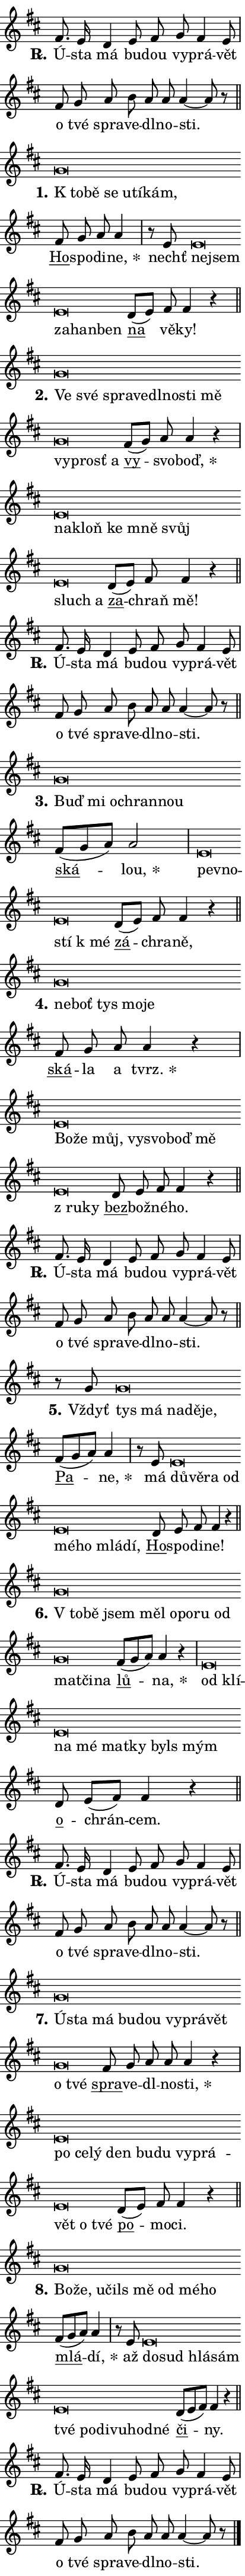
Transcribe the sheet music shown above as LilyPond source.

\version "2.24.0"
\header { tagline = "" }
\paper {
  indent = 0\cm
  top-margin = 0\cm
  right-margin = 0.13\cm % to fit lyric hyphens
  bottom-margin = 0\cm
  left-margin = 0\cm
  paper-width = 7\cm
  page-breaking = #ly:one-page-breaking
  system-system-spacing.basic-distance = #11
  score-system-spacing.basic-distance = #11
  ragged-last = ##f
}


%% Author: Thomas Morley
%% https://lists.gnu.org/archive/html/lilypond-user/2020-05/msg00002.html
#(define (line-position grob)
"Returns position of @var[grob} in current system:
   @code{'start}, if at first time-step
   @code{'end}, if at last time-step
   @code{'middle} otherwise
"
  (let* ((col (ly:item-get-column grob))
         (ln (ly:grob-object col 'left-neighbor))
         (rn (ly:grob-object col 'right-neighbor))
         (col-to-check-left (if (ly:grob? ln) ln col))
         (col-to-check-right (if (ly:grob? rn) rn col))
         (break-dir-left
           (and
             (ly:grob-property col-to-check-left 'non-musical #f)
             (ly:item-break-dir col-to-check-left)))
         (break-dir-right
           (and
             (ly:grob-property col-to-check-right 'non-musical #f)
             (ly:item-break-dir col-to-check-right))))
        (cond ((eqv? 1 break-dir-left) 'start)
              ((eqv? -1 break-dir-right) 'end)
              (else 'middle))))

#(define (tranparent-at-line-position vctor)
  (lambda (grob)
  "Relying on @code{line-position} select the relevant enry from @var{vctor}.
Used to determine transparency,"
    (case (line-position grob)
      ((end) (not (vector-ref vctor 0)))
      ((middle) (not (vector-ref vctor 1)))
      ((start) (not (vector-ref vctor 2))))))

noteHeadBreakVisibility =
#(define-music-function (break-visibility)(vector?)
"Makes @code{NoteHead}s transparent relying on @var{break-visibility}"
#{
  \override NoteHead.transparent =
    #(tranparent-at-line-position break-visibility)
#})

#(define delete-ledgers-for-transparent-note-heads
  (lambda (grob)
    "Reads whether a @code{NoteHead} is transparent.
If so this @code{NoteHead} is removed from @code{'note-heads} from
@var{grob}, which is supposed to be @code{LedgerLineSpanner}.
As a result ledgers are not printed for this @code{NoteHead}"
    (let* ((nhds-array (ly:grob-object grob 'note-heads))
           (nhds-list
             (if (ly:grob-array? nhds-array)
                 (ly:grob-array->list nhds-array)
                 '()))
           ;; Relies on the transparent-property being done before
           ;; Staff.LedgerLineSpanner.after-line-breaking is executed.
           ;; This is fragile ...
           (to-keep
             (remove
               (lambda (nhd)
                 (ly:grob-property nhd 'transparent #f))
               nhds-list)))
      ;; TODO find a better method to iterate over grob-arrays, similiar
      ;; to filter/remove etc for lists
      ;; For now rebuilt from scratch
      (set! (ly:grob-object grob 'note-heads)  '())
      (for-each
        (lambda (nhd)
          (ly:pointer-group-interface::add-grob grob 'note-heads nhd))
        to-keep))))

squashNotes = {
  \override NoteHead.X-extent = #'(-0.2 . 0.2)
  \override NoteHead.Y-extent = #'(-0.75 . 0)
  \override NoteHead.stencil =
    #(lambda (grob)
       (let ((pos (ly:grob-property grob 'staff-position)))
         (begin
           (if (< pos -7) (display "ERROR: Lower brevis then expected\n") (display "OK: Expected brevis position\n"))
           (if (<= pos -6) ly:text-interface::print ly:note-head::print))))
}
unSquashNotes = {
  \revert NoteHead.X-extent
  \revert NoteHead.Y-extent
  \revert NoteHead.stencil
}

hideNotes = \noteHeadBreakVisibility #begin-of-line-visible
unHideNotes = \noteHeadBreakVisibility #all-visible

% work-around for resetting accidentals
% https://lilypond.org/doc/v2.23/Documentation/notation/displaying-rhythms#unmetered-music
cadenzaMeasure = {
  \cadenzaOff
  \partial 1024 s1024
  \cadenzaOn
}

#(define-markup-command (accent layout props text) (markup?)
  "Underline accented syllable"
  (interpret-markup layout props
    #{\markup \override #'(offset . 4.3) \underline { #text }#}))

responsum = \markup \concat {
  "R" \hspace #-1.05 \path #0.1 #'((moveto 0 0.07) (lineto 0.9 0.8)) \hspace #0.05 "."
}

spaceSize = #0.6828661417322834 % exact space size for TeX Gyre Schola

\layout {
  \context {
    \Staff
    \remove "Time_signature_engraver"
    \override LedgerLineSpanner.after-line-breaking = #delete-ledgers-for-transparent-note-heads
  }
  \context {
    \Lyrics {
      \override LyricSpace.minimum-distance = \spaceSize
      \override LyricText.font-name = #"TeX Gyre Schola"
      \override LyricText.font-size = 1
      \override StanzaNumber.font-name = #"TeX Gyre Schola Bold"
      \override StanzaNumber.font-size = 1
    }
  }
  \context {
    \Score 
    \override NoteHead.text =
      #(lambda (grob) 
        (let ((pos (ly:grob-property grob 'staff-position)))
          #{\markup {
            \combine
              \halign #-0.55 \raise #(if (= pos -6) 0 0.5) \override #'(thickness . 2) \draw-line #'(3.2 . 0)
              \musicglyph "noteheads.sM1"
          }#}))
  }
}

% magnetic-lyrics.ily
%
%   written by
%     Jean Abou Samra <jean@abou-samra.fr>
%     Werner Lemberg <wl@gnu.org>
%
%   adapted by
%     Jiri Hon <jiri.hon@gmail.com>
%
% Version 2022-Apr-15

% https://www.mail-archive.com/lilypond-user@gnu.org/msg149350.html

#(define (Left_hyphen_pointer_engraver context)
   "Collect syllable-hyphen-syllable occurrences in lyrics and store
them in properties.  This engraver only looks to the left.  For
example, if the lyrics input is @code{foo -- bar}, it does the
following.

@itemize @bullet
@item
Set the @code{text} property of the @code{LyricHyphen} grob between
@q{foo} and @q{bar} to @code{foo}.

@item
Set the @code{left-hyphen} property of the @code{LyricText} grob with
text @q{foo} to the @code{LyricHyphen} grob between @q{foo} and
@q{bar}.
@end itemize

Use this auxiliary engraver in combination with the
@code{lyric-@/text::@/apply-@/magnetic-@/offset!} hook."
   (let ((hyphen #f)
         (text #f))
     (make-engraver
      (acknowledgers
       ((lyric-syllable-interface engraver grob source-engraver)
        (set! text grob)))
      (end-acknowledgers
       ((lyric-hyphen-interface engraver grob source-engraver)
        ;(when (not (grob::has-interface grob 'lyric-space-interface))
          (set! hyphen grob)));)
      ((stop-translation-timestep engraver)
       (when (and text hyphen)
         (ly:grob-set-object! text 'left-hyphen hyphen))
       (set! text #f)
       (set! hyphen #f)))))

#(define (lyric-text::apply-magnetic-offset! grob)
   "If the space between two syllables is less than the value in
property @code{LyricText@/.details@/.squash-threshold}, move the right
syllable to the left so that it gets concatenated with the left
syllable.

Use this function as a hook for
@code{LyricText@/.after-@/line-@/breaking} if the
@code{Left_@/hyphen_@/pointer_@/engraver} is active."
   (let ((hyphen (ly:grob-object grob 'left-hyphen #f)))
     (when hyphen
       (let ((left-text (ly:spanner-bound hyphen LEFT)))
         (when (grob::has-interface left-text 'lyric-syllable-interface)
           (let* ((common (ly:grob-common-refpoint grob left-text X))
                  (this-x-ext (ly:grob-extent grob common X))
                  (left-x-ext
                   (begin
                     ;; Trigger magnetism for left-text.
                     (ly:grob-property left-text 'after-line-breaking)
                     (ly:grob-extent left-text common X)))
                  ;; `delta` is the gap width between two syllables.
                  (delta (- (interval-start this-x-ext)
                            (interval-end left-x-ext)))
                  (details (ly:grob-property grob 'details))
                  (threshold (assoc-get 'squash-threshold details 0.2)))
             (when (< delta threshold)
               (let* (;; We have to manipulate the input text so that
                      ;; ligatures crossing syllable boundaries are not
                      ;; disabled.  For languages based on the Latin
                      ;; script this is essentially a beautification.
                      ;; However, for non-Western scripts it can be a
                      ;; necessity.
                      (lt (ly:grob-property left-text 'text))
                      (rt (ly:grob-property grob 'text))
                      (is-space (grob::has-interface hyphen 'lyric-space-interface))
                      (space (if is-space " " ""))
                      (extra-delta (if is-space spaceSize 0))
                      ;; Append new syllable.
                      (ltrt-space (if (and (string? lt) (string? rt))
                                (string-append lt space rt)
                                (make-concat-markup (list lt space rt))))
                      ;; Right-align `ltrt` to the right side.
                      (ltrt-space-markup (grob-interpret-markup
                               grob
                               (make-translate-markup
                                (cons (interval-length this-x-ext) 0)
                                (make-right-align-markup ltrt-space)))))
                 (begin
                   ;; Don't print `left-text`.
                   (ly:grob-set-property! left-text 'stencil #f)
                   ;; Set text and stencil (which holds all collected
                   ;; syllables so far) and shift it to the left.
                   (ly:grob-set-property! grob 'text ltrt-space)
                   (ly:grob-set-property! grob 'stencil ltrt-space-markup)
                   (ly:grob-translate-axis! grob (- (- delta extra-delta)) X))))))))))


#(define (lyric-hyphen::displace-bounds-first grob)
   ;; Make very sure this callback isn't triggered too early.
   (let ((left (ly:spanner-bound grob LEFT))
         (right (ly:spanner-bound grob RIGHT)))
     (ly:grob-property left 'after-line-breaking)
     (ly:grob-property right 'after-line-breaking)
     (ly:lyric-hyphen::print grob)))

squashThreshold = #0.4

\layout {
  \context {
    \Lyrics
    \consists #Left_hyphen_pointer_engraver
    \override LyricText.after-line-breaking =
      #lyric-text::apply-magnetic-offset!
    \override LyricHyphen.stencil = #lyric-hyphen::displace-bounds-first
    \override LyricText.details.squash-threshold = \squashThreshold
    \override LyricHyphen.minimum-distance = 0
    \override LyricHyphen.minimum-length = \squashThreshold
  }
}

squashText = \override LyricText.details.squash-threshold = 9999
unSquashText = \override LyricText.details.squash-threshold = \squashThreshold

leftText = \override LyricText.self-alignment-X = #LEFT
unLeftText = \revert LyricText.self-alignment-X

starOffset = #(lambda (grob) 
                (let ((x_offset (ly:self-alignment-interface::aligned-on-x-parent grob)))
                  (if (= x_offset 0) 0 (+ x_offset 1.2))))

star = #(define-music-function (syllable)(string?)
"Append star separator at the end of a syllable"
#{
  \once \override LyricText.X-offset = #starOffset
  \lyricmode { \markup {
    #syllable
    \override #'((font-name . "TeX Gyre Schola Bold")) \hspace #0.2 \lower #0.65 \larger "*"
  } }
#})

starAccent = #(define-music-function (syllable)(string?)
"Append star separator at the end of a syllable and make accent"
#{
  \once \override LyricText.X-offset = #starOffset
  \lyricmode { \markup {
    \accent #syllable
    \override #'((font-name . "TeX Gyre Schola Bold")) \hspace #0.2 \lower #0.65 \larger "*"
  } }
#})

breath = #(define-music-function (syllable)(string?)
"Append breathing indicator at the end of a syllable"
#{
  \lyricmode { \markup { #syllable "+" } }
#})

optionalBreath = #(define-music-function (syllable)(string?)
"Append optional breathing indicator at the end of a syllable"
#{
  \lyricmode { \markup { #syllable "(+)" } }
#})


\score {
    <<
        \new Voice = "melody" { \cadenzaOn \key d \major \relative { fis'8. e16 d4 \bar "" e8 fis \bar "" g fis4 e8 \cadenzaMeasure \bar "|" fis g \bar "" a b \bar "" a a a4~ a8 r \cadenzaMeasure \bar "||" \break } }
        \new Lyrics \lyricsto "melody" { \lyricmode { \set stanza = \responsum
Ú -- sta má bu -- dou vy -- prá -- vět o tvé spra -- ve -- dl -- no -- sti. } }
    >>
    \layout {}
}

\score {
    <<
        \new Voice = "melody" { \cadenzaOn \key d \major \relative { \squashNotes g'\breve*1/16 \hideNotes \breve*1/16 \bar "" \breve*1/16 \bar "" \breve*1/16 \bar "" \breve*1/16 \breve*1/16 \bar "" \unHideNotes \unSquashNotes \bar "" fis8 g a a4 \cadenzaMeasure \bar "|" r8 e8 \squashNotes e\breve*1/16 \hideNotes \breve*1/16 \bar "" \breve*1/16 \bar "" \breve*1/16 \breve*1/16 \bar "" \unHideNotes \unSquashNotes \bar "" d8[( e)] fis fis4 r \cadenzaMeasure \bar "||" \break } }
        \new Lyrics \lyricsto "melody" { \lyricmode { \set stanza = "1."
\leftText "K to" -- \squashText bě se u -- tí -- kám, \unLeftText \unSquashText \markup \accent Ho -- spo -- di -- \star ne, nechť \leftText nej -- \squashText sem za -- han -- ben \unLeftText \unSquashText \markup \accent na vě -- ky! } }
    >>
    \layout {}
}

\score {
    <<
        \new Voice = "melody" { \cadenzaOn \key d \major \relative { \squashNotes g'\breve*1/16 \hideNotes \breve*1/16 \bar "" \breve*1/16 \bar "" \breve*1/16 \bar "" \breve*1/16 \bar "" \breve*1/16 \bar "" \breve*1/16 \bar "" \breve*1/16 \bar "" \breve*1/16 \bar "" \breve*1/16 \breve*1/16 \bar "" \unHideNotes \unSquashNotes \bar "" fis8[( g)] a a4 r \cadenzaMeasure \bar "|" \squashNotes e\breve*1/16 \hideNotes \breve*1/16 \bar "" \breve*1/16 \bar "" \breve*1/16 \bar "" \breve*1/16 \bar "" \breve*1/16 \breve*1/16 \bar "" \unHideNotes \unSquashNotes \bar "" d8[( e)] fis fis4 r \cadenzaMeasure \bar "||" \break } }
        \new Lyrics \lyricsto "melody" { \lyricmode { \set stanza = "2."
\leftText Ve \squashText své spra -- ve -- dl -- no -- sti mě vy -- prosť a \unLeftText \unSquashText \markup \accent vy -- svo -- \star boď, \leftText na -- \squashText kloň ke mně svůj sluch a \unLeftText \unSquashText \markup \accent za -- chraň mě! } }
    >>
    \layout {}
}

\score {
    <<
        \new Voice = "melody" { \cadenzaOn \key d \major \relative { fis'8. e16 d4 \bar "" e8 fis \bar "" g fis4 e8 \cadenzaMeasure \bar "|" fis g \bar "" a b \bar "" a a a4~ a8 r \cadenzaMeasure \bar "||" \break } }
        \new Lyrics \lyricsto "melody" { \lyricmode { \set stanza = \responsum
Ú -- sta má bu -- dou vy -- prá -- vět o tvé spra -- ve -- dl -- no -- sti. } }
    >>
    \layout {}
}

\score {
    <<
        \new Voice = "melody" { \cadenzaOn \key d \major \relative { \squashNotes g'\breve*1/16 \hideNotes \breve*1/16 \bar "" \breve*1/16 \bar "" \breve*1/16 \breve*1/16 \bar "" \unHideNotes \unSquashNotes \bar "" fis8[( g a)] a2 \cadenzaMeasure \bar "|" \squashNotes e\breve*1/16 \hideNotes \breve*1/16 \bar "" \breve*1/16 \breve*1/16 \bar "" \unHideNotes \unSquashNotes \bar "" d8[( e)] fis fis4 r \cadenzaMeasure \bar "||" \break } }
        \new Lyrics \lyricsto "melody" { \lyricmode { \set stanza = "3."
\leftText Buď \squashText mi o -- chran -- nou \unLeftText \unSquashText \markup \accent ská -- \star lou, \leftText pev -- \squashText no -- stí "k mé" \unLeftText \unSquashText \markup \accent zá -- chra -- ně, } }
    >>
    \layout {}
}

\score {
    <<
        \new Voice = "melody" { \cadenzaOn \key d \major \relative { \squashNotes g'\breve*1/16 \hideNotes \breve*1/16 \bar "" \breve*1/16 \bar "" \breve*1/16 \breve*1/16 \bar "" \unHideNotes \unSquashNotes \bar "" fis8 g a a4 r \cadenzaMeasure \bar "|" \squashNotes e\breve*1/16 \hideNotes \breve*1/16 \bar "" \breve*1/16 \bar "" \breve*1/16 \bar "" \breve*1/16 \bar "" \breve*1/16 \bar "" \breve*1/16 \bar "" \breve*1/16 \breve*1/16 \bar "" \unHideNotes \unSquashNotes \bar "" d8 e fis fis4 r \cadenzaMeasure \bar "||" \break } }
        \new Lyrics \lyricsto "melody" { \lyricmode { \set stanza = "4."
\leftText ne -- \squashText boť tys mo -- je \unLeftText \unSquashText \markup \accent ská -- la a \star tvrz. \leftText Bo -- \squashText že můj, vy -- svo -- boď mě "z ru" -- ky \unLeftText \unSquashText \markup \accent bez -- bož -- né -- ho. } }
    >>
    \layout {}
}

\score {
    <<
        \new Voice = "melody" { \cadenzaOn \key d \major \relative { fis'8. e16 d4 \bar "" e8 fis \bar "" g fis4 e8 \cadenzaMeasure \bar "|" fis g \bar "" a b \bar "" a a a4~ a8 r \cadenzaMeasure \bar "||" \break } }
        \new Lyrics \lyricsto "melody" { \lyricmode { \set stanza = \responsum
Ú -- sta má bu -- dou vy -- prá -- vět o tvé spra -- ve -- dl -- no -- sti. } }
    >>
    \layout {}
}

\score {
    <<
        \new Voice = "melody" { \cadenzaOn \key d \major \relative { r8 g'8 \squashNotes g\breve*1/16 \hideNotes \breve*1/16 \bar "" \breve*1/16 \bar "" \breve*1/16 \breve*1/16 \bar "" \unHideNotes \unSquashNotes \bar "" fis8[( g a)] a4 \cadenzaMeasure \bar "|" r8 e8 \squashNotes e\breve*1/16 \hideNotes \breve*1/16 \bar "" \breve*1/16 \bar "" \breve*1/16 \bar "" \breve*1/16 \bar "" \breve*1/16 \bar "" \breve*1/16 \breve*1/16 \bar "" \unHideNotes \unSquashNotes \bar "" d8 e fis fis4 r \cadenzaMeasure \bar "||" \break } }
        \new Lyrics \lyricsto "melody" { \lyricmode { \set stanza = "5."
Vždyť \leftText tys \squashText má na -- dě -- je, \unLeftText \unSquashText \markup \accent Pa -- \star ne, má \leftText dů -- \squashText vě -- ra od mé -- ho mlá -- dí, \unLeftText \unSquashText \markup \accent Ho -- spo -- di -- ne! } }
    >>
    \layout {}
}

\score {
    <<
        \new Voice = "melody" { \cadenzaOn \key d \major \relative { \squashNotes g'\breve*1/16 \hideNotes \breve*1/16 \bar "" \breve*1/16 \bar "" \breve*1/16 \bar "" \breve*1/16 \bar "" \breve*1/16 \bar "" \breve*1/16 \bar "" \breve*1/16 \bar "" \breve*1/16 \bar "" \breve*1/16 \breve*1/16 \bar "" \unHideNotes \unSquashNotes \bar "" fis8[( g a)] a4 r \cadenzaMeasure \bar "|" \squashNotes e\breve*1/16 \hideNotes \breve*1/16 \bar "" \breve*1/16 \bar "" \breve*1/16 \bar "" \breve*1/16 \bar "" \breve*1/16 \bar "" \breve*1/16 \breve*1/16 \bar "" \unHideNotes \unSquashNotes \bar "" d8 e[( fis)] fis4 r \cadenzaMeasure \bar "||" \break } }
        \new Lyrics \lyricsto "melody" { \lyricmode { \set stanza = "6."
\leftText "V to" -- \squashText bě jsem měl o -- po -- ru od mat -- či -- na \unLeftText \unSquashText \markup \accent lů -- \star na, \leftText od \squashText klí -- na mé mat -- ky byls mým \unLeftText \unSquashText \markup \accent o -- chrán -- cem. } }
    >>
    \layout {}
}

\score {
    <<
        \new Voice = "melody" { \cadenzaOn \key d \major \relative { fis'8. e16 d4 \bar "" e8 fis \bar "" g fis4 e8 \cadenzaMeasure \bar "|" fis g \bar "" a b \bar "" a a a4~ a8 r \cadenzaMeasure \bar "||" \break } }
        \new Lyrics \lyricsto "melody" { \lyricmode { \set stanza = \responsum
Ú -- sta má bu -- dou vy -- prá -- vět o tvé spra -- ve -- dl -- no -- sti. } }
    >>
    \layout {}
}

\score {
    <<
        \new Voice = "melody" { \cadenzaOn \key d \major \relative { \squashNotes g'\breve*1/16 \hideNotes \breve*1/16 \bar "" \breve*1/16 \bar "" \breve*1/16 \bar "" \breve*1/16 \bar "" \breve*1/16 \bar "" \breve*1/16 \bar "" \breve*1/16 \bar "" \breve*1/16 \breve*1/16 \bar "" \unHideNotes \unSquashNotes \bar "" fis8 g a a a4 r \cadenzaMeasure \bar "|" \squashNotes e\breve*1/16 \hideNotes \breve*1/16 \bar "" \breve*1/16 \bar "" \breve*1/16 \bar "" \breve*1/16 \bar "" \breve*1/16 \bar "" \breve*1/16 \bar "" \breve*1/16 \bar "" \breve*1/16 \bar "" \breve*1/16 \breve*1/16 \bar "" \unHideNotes \unSquashNotes \bar "" d8[( e)] fis fis4 r \cadenzaMeasure \bar "||" \break } }
        \new Lyrics \lyricsto "melody" { \lyricmode { \set stanza = "7."
\leftText Ú -- \squashText sta má bu -- dou vy -- prá -- vět o tvé \unLeftText \unSquashText \markup \accent spra -- ve -- dl -- no -- \star sti, \leftText po \squashText ce -- lý den bu -- du vy -- prá -- vět o tvé \unLeftText \unSquashText \markup \accent po -- mo -- ci. } }
    >>
    \layout {}
}

\score {
    <<
        \new Voice = "melody" { \cadenzaOn \key d \major \relative { \squashNotes g'\breve*1/16 \hideNotes \breve*1/16 \bar "" \breve*1/16 \bar "" \breve*1/16 \bar "" \breve*1/16 \bar "" \breve*1/16 \bar "" \breve*1/16 \breve*1/16 \bar "" \unHideNotes \unSquashNotes \bar "" fis8[( g a)] a4 \cadenzaMeasure \bar "|" r8 e8 \squashNotes e\breve*1/16 \hideNotes \breve*1/16 \bar "" \breve*1/16 \bar "" \breve*1/16 \bar "" \breve*1/16 \bar "" \breve*1/16 \bar "" \breve*1/16 \bar "" \breve*1/16 \bar "" \breve*1/16 \breve*1/16 \bar "" \unHideNotes \unSquashNotes \bar "" d8[( e fis)] fis4 r \cadenzaMeasure \bar "||" \break } }
        \new Lyrics \lyricsto "melody" { \lyricmode { \set stanza = "8."
\leftText Bo -- \squashText že, u -- čils mě od mé -- ho \unLeftText \unSquashText \markup \accent mlá -- \star dí, až \leftText do -- \squashText sud hlá -- sám tvé po -- di -- vu -- hod -- né \unLeftText \unSquashText \markup \accent či -- ny. } }
    >>
    \layout {}
}

\score {
    <<
        \new Voice = "melody" { \cadenzaOn \key d \major \relative { fis'8. e16 d4 \bar "" e8 fis \bar "" g fis4 e8 \cadenzaMeasure \bar "|" fis g \bar "" a b \bar "" a a a4~ a8 r \cadenzaMeasure \bar "||" \break } \bar "|." }
        \new Lyrics \lyricsto "melody" { \lyricmode { \set stanza = \responsum
Ú -- sta má bu -- dou vy -- prá -- vět o tvé spra -- ve -- dl -- no -- sti. } }
    >>
    \layout {}
}
